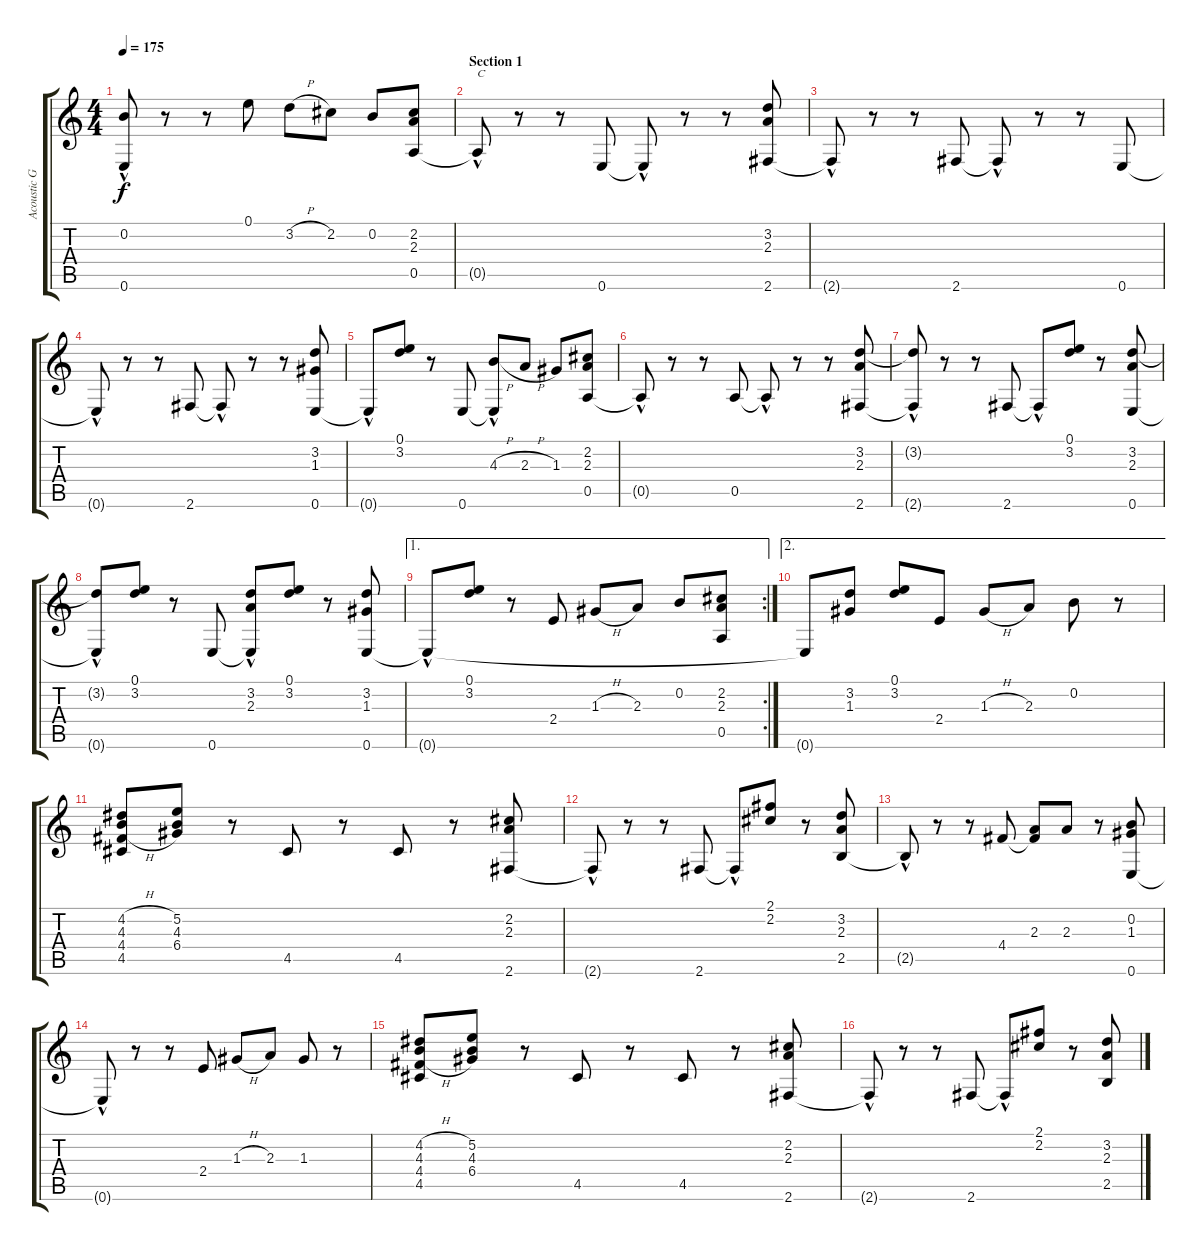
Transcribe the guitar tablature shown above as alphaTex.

\track ("Acoustic Guitar 2" "Acoustic G") {instrument acousticguitarnylon}
\staff {score tabs}
\tuning (E4 B3 G3 D3 A2 E2) {hide}
\ts (4 4)
\tempo 175
\clef g2
\ks c
(0.2{t} 0.6{hac t}).8{dy f} r.8 r.8 0.1.8 3.2{h}.8 2.2.8 0.2.8 (2.2 2.3 0.5).8 |
\section ("" "Section 1")
0.5{hac t}.8{txt "C"} r.8 r.8 0.6.8 0.6{hac t}.8 r.8 r.8 (3.2 2.3 2.6).8 |
2.6{hac t}.8 r.8 r.8 2.6.8 2.6{hac t}.8 r.8 r.8 0.6.8 |
0.6{hac t}.8 r.8 r.8 2.6.8 2.6{hac t}.8 r.8 r.8 (3.2 1.3 0.6).8 |
0.6{hac t}.8 (0.1 3.2).8 r.8 0.6.8 (4.3{h} 0.6{hac t}).8 2.3{h}.8 1.3.8 (2.2 2.3 0.5).8 |
0.5{hac t}.8 r.8 r.8 0.5.8 0.5{hac t}.8 r.8 r.8 (3.2 2.3 2.6).8 |
(3.2{t} 2.6{hac t}).8 r.8 r.8 2.6.8 2.6{hac t}.8 (0.1 3.2).8 r.8 (3.2 2.3 0.6).8 |
(3.2{t} 0.6{hac t}).8 (0.1 3.2).8 r.8 0.6.8 (3.2 2.3 0.6{hac t}).8 (0.1 3.2).8 r.8 (3.2 1.3 0.6).8 |
\ae 1
\rc 2
0.6{hac t}.8 (0.1 3.2).8 r.8 2.4.8 1.3{h}.8 2.3.8 0.2.8 (2.2 2.3 0.5).8 |
\ae 2
0.6{t}.8 (3.2 1.3).8 (0.1 3.2).8 2.4.8 1.3{h}.8 2.3.8 0.2.8 r.8 |
(4.2{h} 4.3{h} 4.4{h} 4.5).8 (5.2 4.3 6.4).8 r.8 4.5.8 r.8 4.5.8 r.8 (2.2 2.3 2.6).8 |
2.6{hac t}.8 r.8 r.8 2.6.8 2.6{hac t}.8 (2.1 2.2).8 r.8 (3.2 2.3 2.5).8 |
2.5{hac t}.8 r.8 r.8 4.4.8 (2.3 4.4{t}).8 2.3.8 r.8 (0.2 1.3 0.6).8 |
0.6{hac t}.8 r.8 r.8 2.4.8 1.3{h}.8 2.3.8 1.3.8 r.8 |
(4.2{h} 4.3{h} 4.4{h} 4.5).8 (5.2 4.3 6.4).8 r.8 4.5.8 r.8 4.5.8 r.8 (2.2 2.3 2.6).8 |
2.6{hac t}.8 r.8 r.8 2.6.8 2.6{hac t}.8 (2.1 2.2).8 r.8 (3.2 2.3 2.5).8
